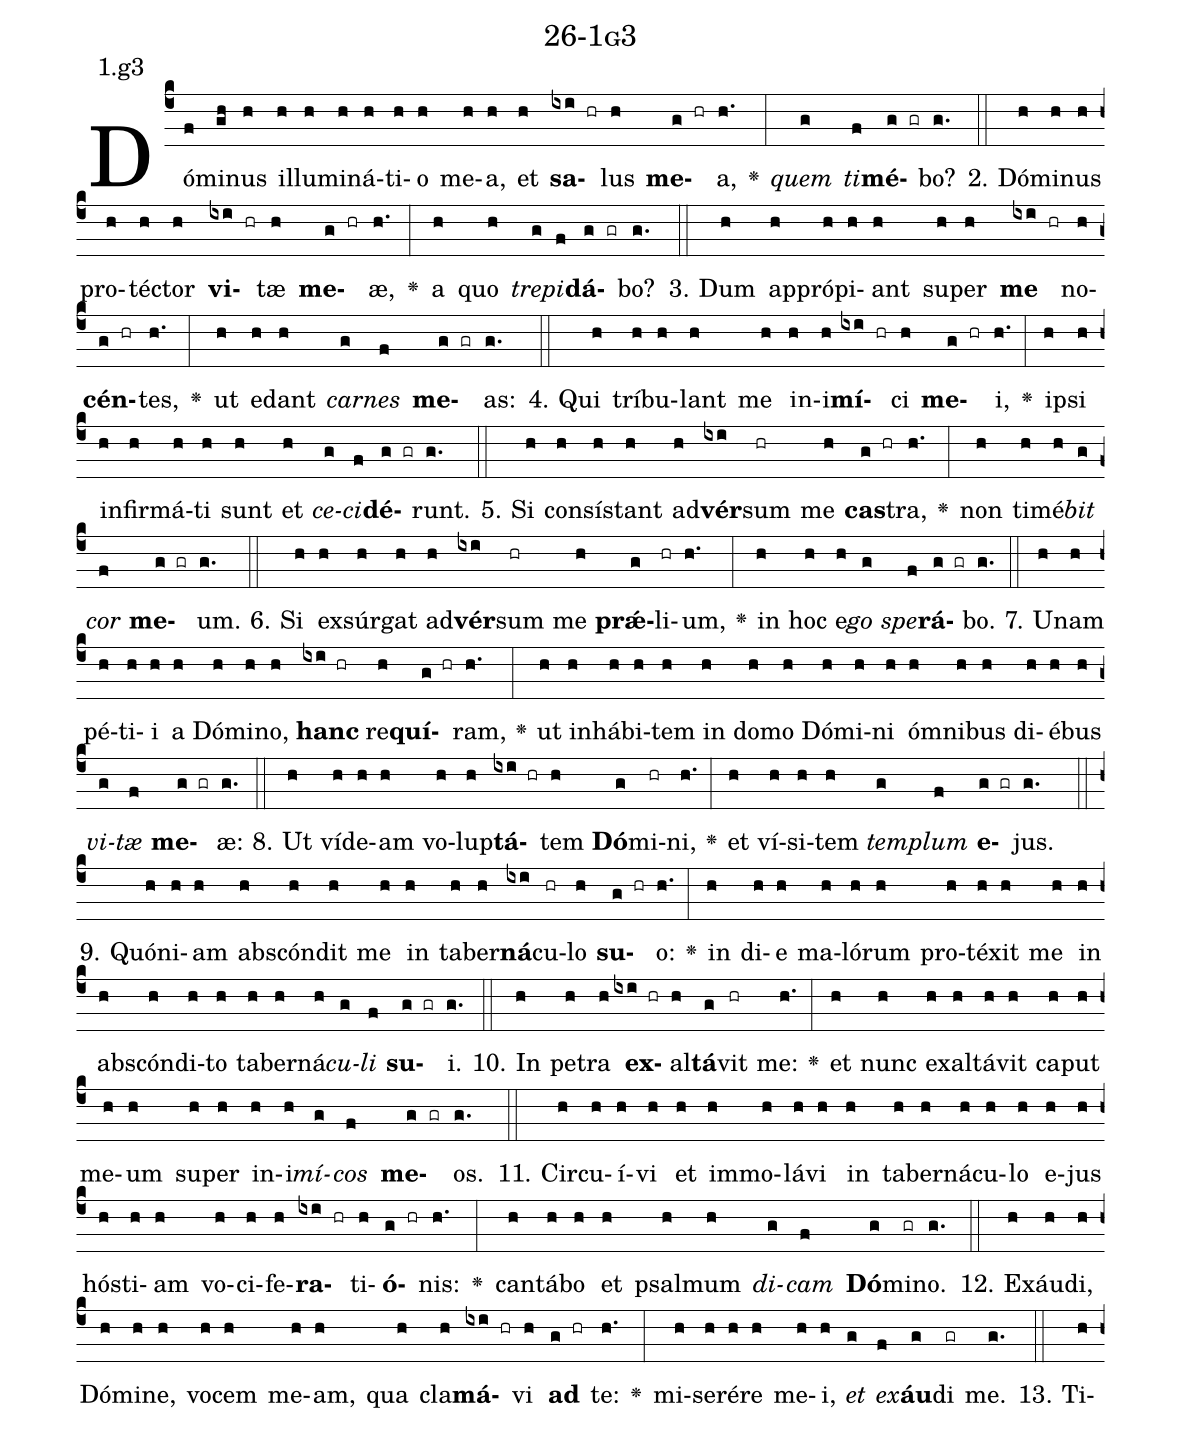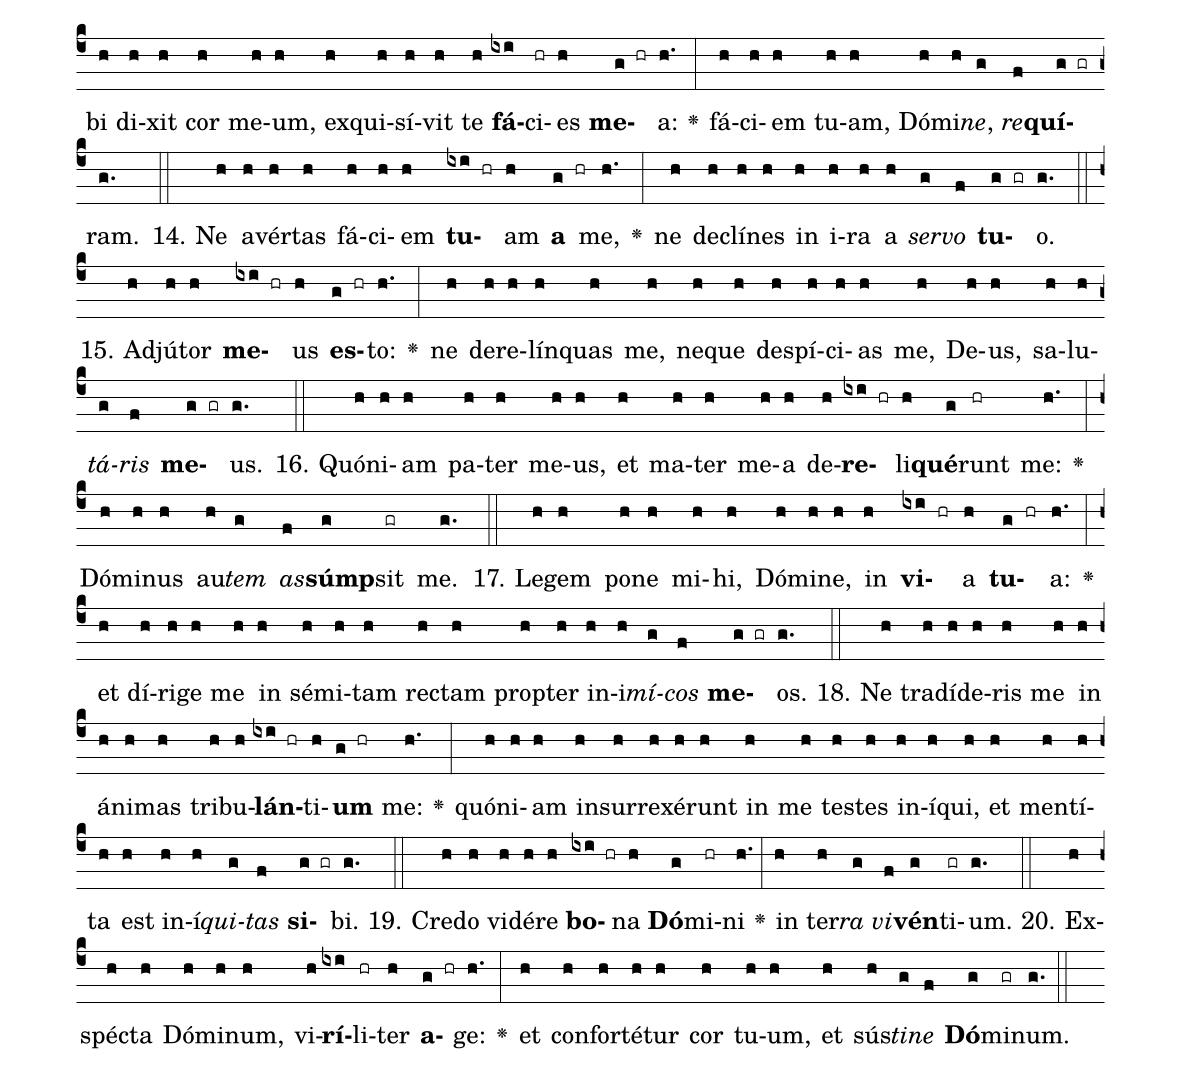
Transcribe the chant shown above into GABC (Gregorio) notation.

name: 26-1g3;
annotation: 1.g3;
%%
(c4)Dó(f)mi(gh)nus(h) il(h)lu(h)mi(h)ná(h)ti(h)o(h) me(h)a,(h) et(h) <b>sa</b>(ixi hr)lus(h) <b>me</b>(g hr)a,(h.) <v>\greheightstar</v>(:) <i>quem</i>(g) <i>ti</i>(f)<b>mé</b>(g gr)bo?(g.) (::)
2. Dó(h)mi(h)nus(h) pro(h)téc(h)tor(h) <b>vi</b>(ixi hr)tæ(h) <b>me</b>(g hr)æ,(h.) <v>\greheightstar</v>(:) a(h) quo(h) <i>tre</i>(g)<i>pi</i>(f)<b>dá</b>(g gr)bo?(g.) (::)
3. Dum(h) ap(h)pró(h)pi(h)ant(h) su(h)per(h) <b>me</b>(ixi hr) no(h)<b>cén</b>(g hr)tes,(h.) <v>\greheightstar</v>(:) ut(h) e(h)dant(h) <i>car</i>(g)<i>nes</i>(f) <b>me</b>(g gr)as:(g.) (::)
4. Qui(h) trí(h)bu(h)lant(h) me(h) in(h)i(h)<b>mí</b>(ixi hr)ci(h) <b>me</b>(g hr)i,(h.) <v>\greheightstar</v>(:) ip(h)si(h) in(h)fir(h)má(h)ti(h) sunt(h) et(h) <i>ce</i>(g)<i>ci</i>(f)<b>dé</b>(g gr)runt.(g.) (::)
5. Si(h) con(h)sís(h)tant(h) ad(h)<b>vér</b>(ixi)sum(hr) me(h) <b>cas</b>(g hr)tra,(h.) <v>\greheightstar</v>(:) non(h) ti(h)mé(h)<i>bit</i>(g) <i>cor</i>(f) <b>me</b>(g gr)um.(g.) (::)
6. Si(h) ex(h)súr(h)gat(h) ad(h)<b>vér</b>(ixi)sum(hr) me(h) <b>prǽ</b>(g)li(hr)um,(h.) <v>\greheightstar</v>(:) in(h) hoc(h) e(h)<i>go</i>(g) <i>spe</i>(f)<b>rá</b>(g gr)bo.(g.) (::)
7. U(h)nam(h) pé(h)ti(h)i(h) a(h) Dó(h)mi(h)no,(h) <b>hanc</b>(ixi hr) re(h)<b>quí</b>(g hr)ram,(h.) <v>\greheightstar</v>(:) ut(h) in(h)há(h)bi(h)tem(h) in(h) do(h)mo(h) Dó(h)mi(h)ni(h) óm(h)ni(h)bus(h) di(h)é(h)bus(h) <i>vi</i>(g)<i>tæ</i>(f) <b>me</b>(g gr)æ:(g.) (::)
8. Ut(h) ví(h)de(h)am(h) vo(h)lup(h)<b>tá</b>(ixi hr)tem(h) <b>Dó</b>(g)mi(hr)ni,(h.) <v>\greheightstar</v>(:) et(h) ví(h)si(h)tem(h) <i>tem</i>(g)<i>plum</i>(f) <b>e</b>(g gr)jus.(g.) (::)
9. Quón(h)i(h)am(h) abs(h)cón(h)dit(h) me(h) in(h) ta(h)ber(h)<b>ná</b>(ixi)cu(hr)lo(h) <b>su</b>(g hr)o:(h.) <v>\greheightstar</v>(:) in(h) di(h)e(h) ma(h)ló(h)rum(h) pro(h)té(h)xit(h) me(h) in(h) abs(h)cón(h)di(h)to(h) ta(h)ber(h)ná(h)<i>cu</i>(g)<i>li</i>(f) <b>su</b>(g gr)i.(g.) (::)
10. In(h) pe(h)tra(h) <b>ex</b>(ixi hr)al(h)<b>tá</b>(g)vit(hr) me:(h.) <v>\greheightstar</v>(:) et(h) nunc(h) ex(h)al(h)tá(h)vit(h) ca(h)put(h) me(h)um(h) su(h)per(h) in(h)i(h)<i>mí</i>(g)<i>cos</i>(f) <b>me</b>(g gr)os.(g.) (::)
11. Cir(h)cu(h)í(h)vi(h) et(h) im(h)mo(h)lá(h)vi(h) in(h) ta(h)ber(h)ná(h)cu(h)lo(h) e(h)jus(h) hós(h)ti(h)am(h) vo(h)ci(h)fe(h)<b>ra</b>(ixi hr)ti(h)<b>ó</b>(g hr)nis:(h.) <v>\greheightstar</v>(:) can(h)tá(h)bo(h) et(h) psal(h)mum(h) <i>di</i>(g)<i>cam</i>(f) <b>Dó</b>(g)mi(gr)no.(g.) (::)
12. Ex(h)áu(h)di,(h) Dó(h)mi(h)ne,(h) vo(h)cem(h) me(h)am,(h) qua(h) cla(h)<b>má</b>(ixi hr)vi(h) <b>ad</b>(g hr) te:(h.) <v>\greheightstar</v>(:) mi(h)se(h)ré(h)re(h) me(h)i,(h) <i>et</i>(g) <i>ex</i>(f)<b>áu</b>(g)di(gr) me.(g.) (::)
13. Ti(h)bi(h) di(h)xit(h) cor(h) me(h)um,(h) ex(h)qui(h)sí(h)vit(h) te(h) <b>fá</b>(ixi)ci(hr)es(h) <b>me</b>(g hr)a:(h.) <v>\greheightstar</v>(:) fá(h)ci(h)em(h) tu(h)am,(h) Dó(h)mi(h)<i>ne</i>,(g) <i>re</i>(f)<b>quí</b>(g gr)ram.(g.) (::)
14. Ne(h) a(h)vér(h)tas(h) fá(h)ci(h)em(h) <b>tu</b>(ixi hr)am(h) <b>a</b>(g hr) me,(h.) <v>\greheightstar</v>(:) ne(h) de(h)clí(h)nes(h) in(h) i(h)ra(h) a(h) <i>ser</i>(g)<i>vo</i>(f) <b>tu</b>(g gr)o.(g.) (::)
15. Ad(h)jú(h)tor(h) <b>me</b>(ixi hr)us(h) <b>es</b>(g hr)to:(h.) <v>\greheightstar</v>(:) ne(h) de(h)re(h)lín(h)quas(h) me,(h) ne(h)que(h) de(h)spí(h)ci(h)as(h) me,(h) De(h)us,(h) sa(h)lu(h)<i>tá</i>(g)<i>ris</i>(f) <b>me</b>(g gr)us.(g.) (::)
16. Quón(h)i(h)am(h) pa(h)ter(h) me(h)us,(h) et(h) ma(h)ter(h) me(h)a(h) de(h)<b>re</b>(ixi hr)li(h)<b>qué</b>(g)runt(hr) me:(h.) <v>\greheightstar</v>(:) Dó(h)mi(h)nus(h) au(h)<i>tem</i>(g) <i>as</i>(f)<b>súmp</b>(g)sit(gr) me.(g.) (::)
17. Le(h)gem(h) po(h)ne(h) mi(h)hi,(h) Dó(h)mi(h)ne,(h) in(h) <b>vi</b>(ixi hr)a(h) <b>tu</b>(g hr)a:(h.) <v>\greheightstar</v>(:) et(h) dí(h)ri(h)ge(h) me(h) in(h) sé(h)mi(h)tam(h) rec(h)tam(h) prop(h)ter(h) in(h)i(h)<i>mí</i>(g)<i>cos</i>(f) <b>me</b>(g gr)os.(g.) (::)
18. Ne(h) tra(h)dí(h)de(h)ris(h) me(h) in(h) á(h)ni(h)mas(h) tri(h)bu(h)<b>lán</b>(ixi hr)ti(h)<b>um</b>(g hr) me:(h.) <v>\greheightstar</v>(:) quón(h)i(h)am(h) in(h)sur(h)re(h)xé(h)runt(h) in(h) me(h) tes(h)tes(h) in(h)í(h)qui,(h) et(h) men(h)tí(h)ta(h) est(h) in(h)í(h)<i>qui</i>(g)<i>tas</i>(f) <b>si</b>(g gr)bi.(g.) (::)
19. Cre(h)do(h) vi(h)dé(h)re(h) <b>bo</b>(ixi hr)na(h) <b>Dó</b>(g)mi(hr)ni(h.) <v>\greheightstar</v>(:) in(h) ter(h)<i>ra</i>(g) <i>vi</i>(f)<b>vén</b>(g)ti(gr)um.(g.) (::)
20. Ex(h)spéc(h)ta(h) Dó(h)mi(h)num,(h) vi(h)<b>rí</b>(ixi)li(hr)ter(h) <b>a</b>(g hr)ge:(h.) <v>\greheightstar</v>(:) et(h) con(h)for(h)té(h)tur(h) cor(h) tu(h)um,(h) et(h) sús(h)<i>ti</i>(g)<i>ne</i>(f) <b>Dó</b>(g)mi(gr)num.(g.) (::)
